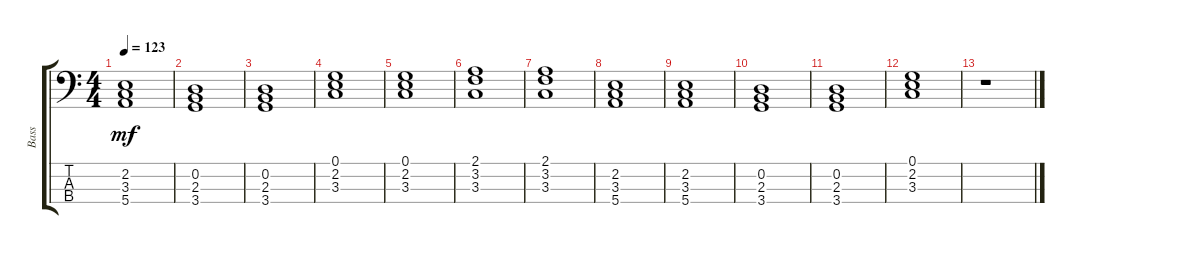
\track ("Bass" "Bass") {instrument contrabass}
\staff {score tabs}
\tuning (G2 D2 A1 E1) {hide}
\ts (4 4)
\tempo 123
\clef f4
\ks c
(2.2 3.3 5.4).1{dy mf} |
(0.2 2.3 3.4).1 |
(0.2 2.3 3.4).1 |
(0.1 2.2 3.3).1 |
(0.1 2.2 3.3).1 |
(2.1 3.2 3.3).1 |
(2.1 3.2 3.3).1 |
(2.2 3.3 5.4).1 |
(2.2 3.3 5.4).1 |
(0.2 2.3 3.4).1 |
(0.2 2.3 3.4).1 |
(0.1 2.2 3.3).1 |
r.1
